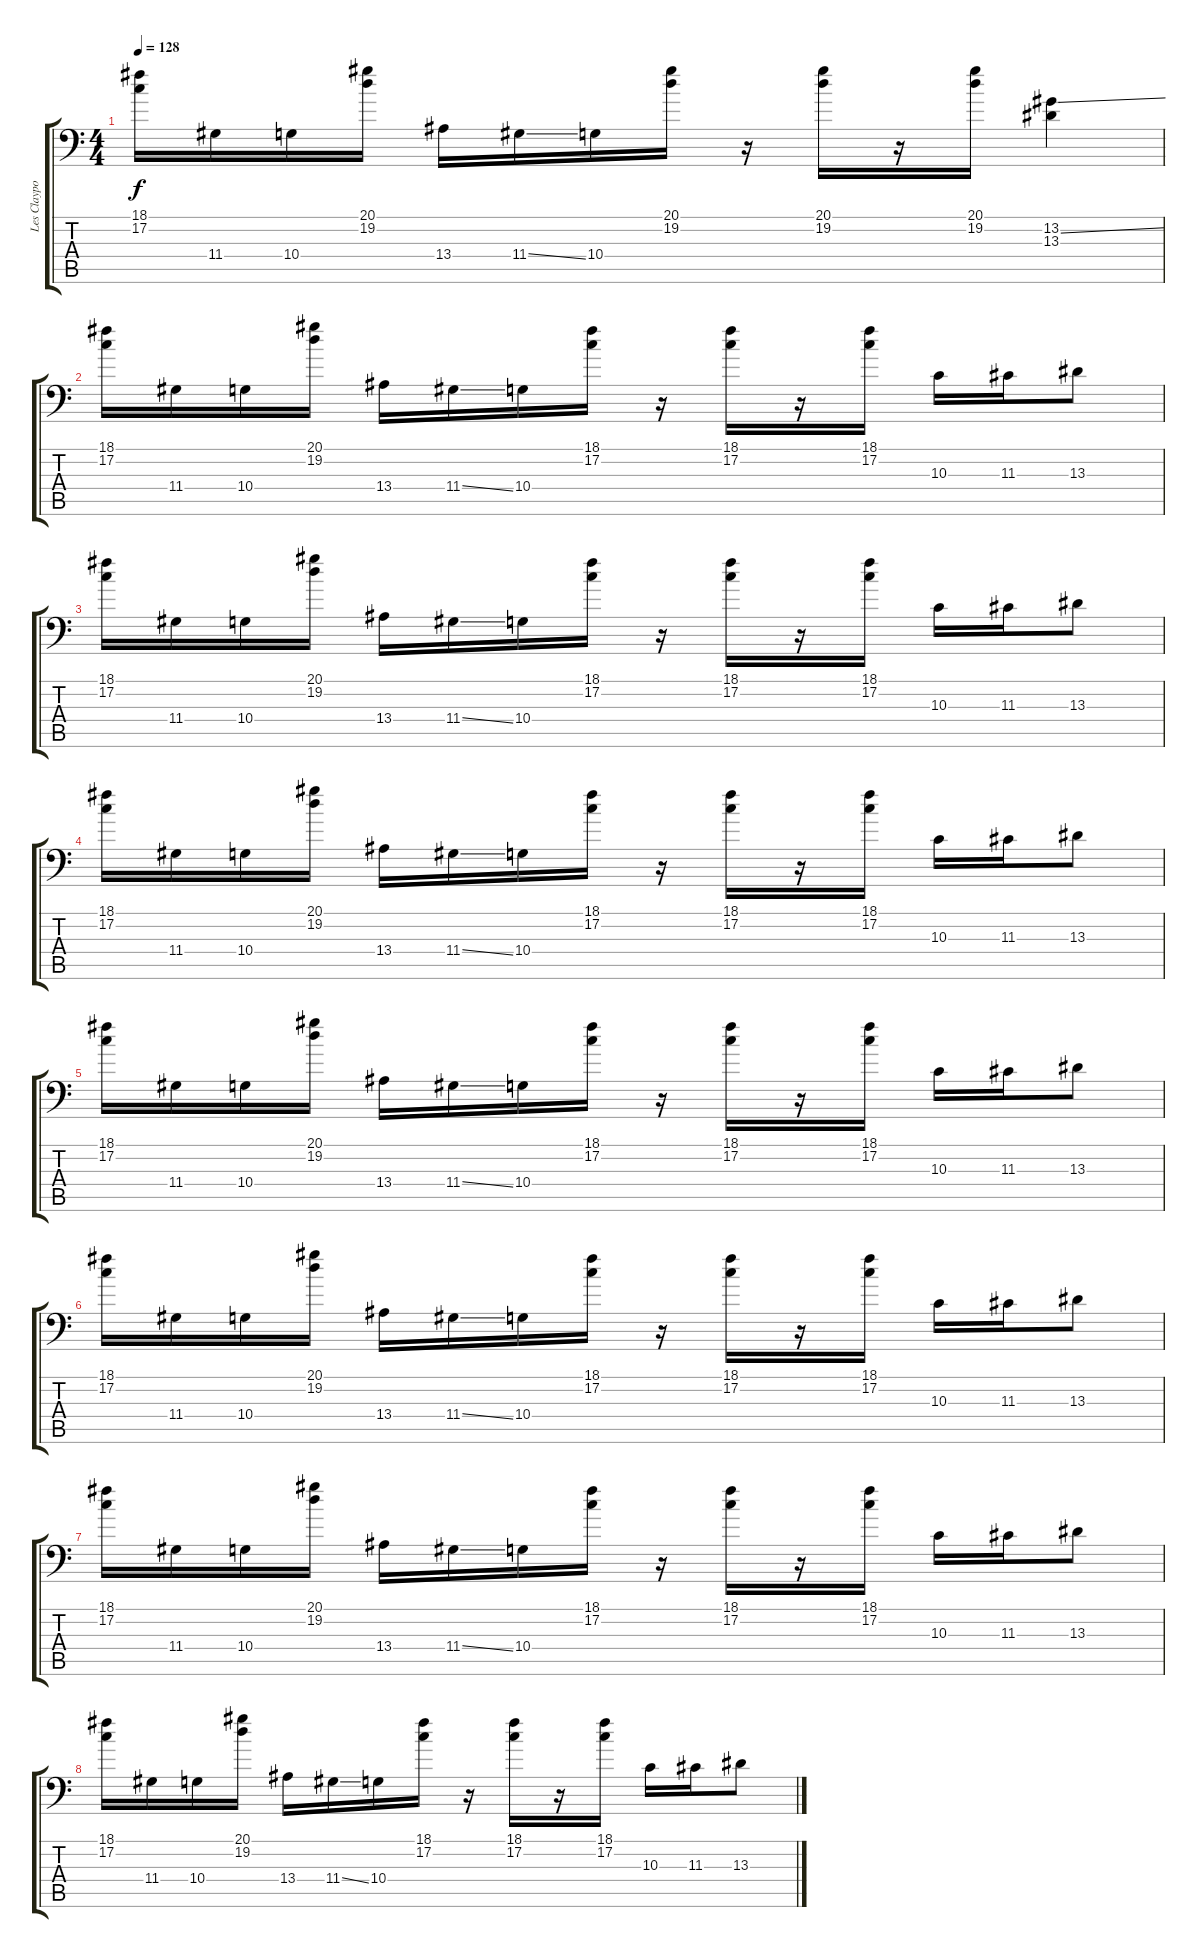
\track ("Les Claypool" "Les Claypo") {instrument slapbass1}
\staff {score tabs}
\tuning (C3 G2 D2 A1 E1 B0) {hide}
\ts (4 4)
\tempo 128
\clef f4
\ks c
(18.1 17.2).16{dy f} 11.4.16 10.4.16 (20.1 19.2).16 13.4.16 11.4{ss}.16 10.4.16 (20.1 19.2).16 r.16 (20.1 19.2).16 r.16 (20.1 19.2).16 (13.2{ss} 13.3).4 |
(18.1 17.2).16 11.4.16 10.4.16 (20.1 19.2).16 13.4.16 11.4{ss}.16 10.4.16 (18.1 17.2).16 r.16 (18.1 17.2).16 r.16 (18.1 17.2).16 10.3.16 11.3.16 13.3.8 |
(18.1 17.2).16 11.4.16 10.4.16 (20.1 19.2).16 13.4.16 11.4{ss}.16 10.4.16 (18.1 17.2).16 r.16 (18.1 17.2).16 r.16 (18.1 17.2).16 10.3.16 11.3.16 13.3.8 |
(18.1 17.2).16 11.4.16 10.4.16 (20.1 19.2).16 13.4.16 11.4{ss}.16 10.4.16 (18.1 17.2).16 r.16 (18.1 17.2).16 r.16 (18.1 17.2).16 10.3.16 11.3.16 13.3.8 |
(18.1 17.2).16 11.4.16 10.4.16 (20.1 19.2).16 13.4.16 11.4{ss}.16 10.4.16 (18.1 17.2).16 r.16 (18.1 17.2).16 r.16 (18.1 17.2).16 10.3.16 11.3.16 13.3.8 |
(18.1 17.2).16 11.4.16 10.4.16 (20.1 19.2).16 13.4.16 11.4{ss}.16 10.4.16 (18.1 17.2).16 r.16 (18.1 17.2).16 r.16 (18.1 17.2).16 10.3.16 11.3.16 13.3.8 |
(18.1 17.2).16 11.4.16 10.4.16 (20.1 19.2).16 13.4.16 11.4{ss}.16 10.4.16 (18.1 17.2).16 r.16 (18.1 17.2).16 r.16 (18.1 17.2).16 10.3.16 11.3.16 13.3.8 |
(18.1 17.2).16 11.4.16 10.4.16 (20.1 19.2).16 13.4.16 11.4{ss}.16 10.4.16 (18.1 17.2).16 r.16 (18.1 17.2).16 r.16 (18.1 17.2).16 10.3.16 11.3.16 13.3.8
